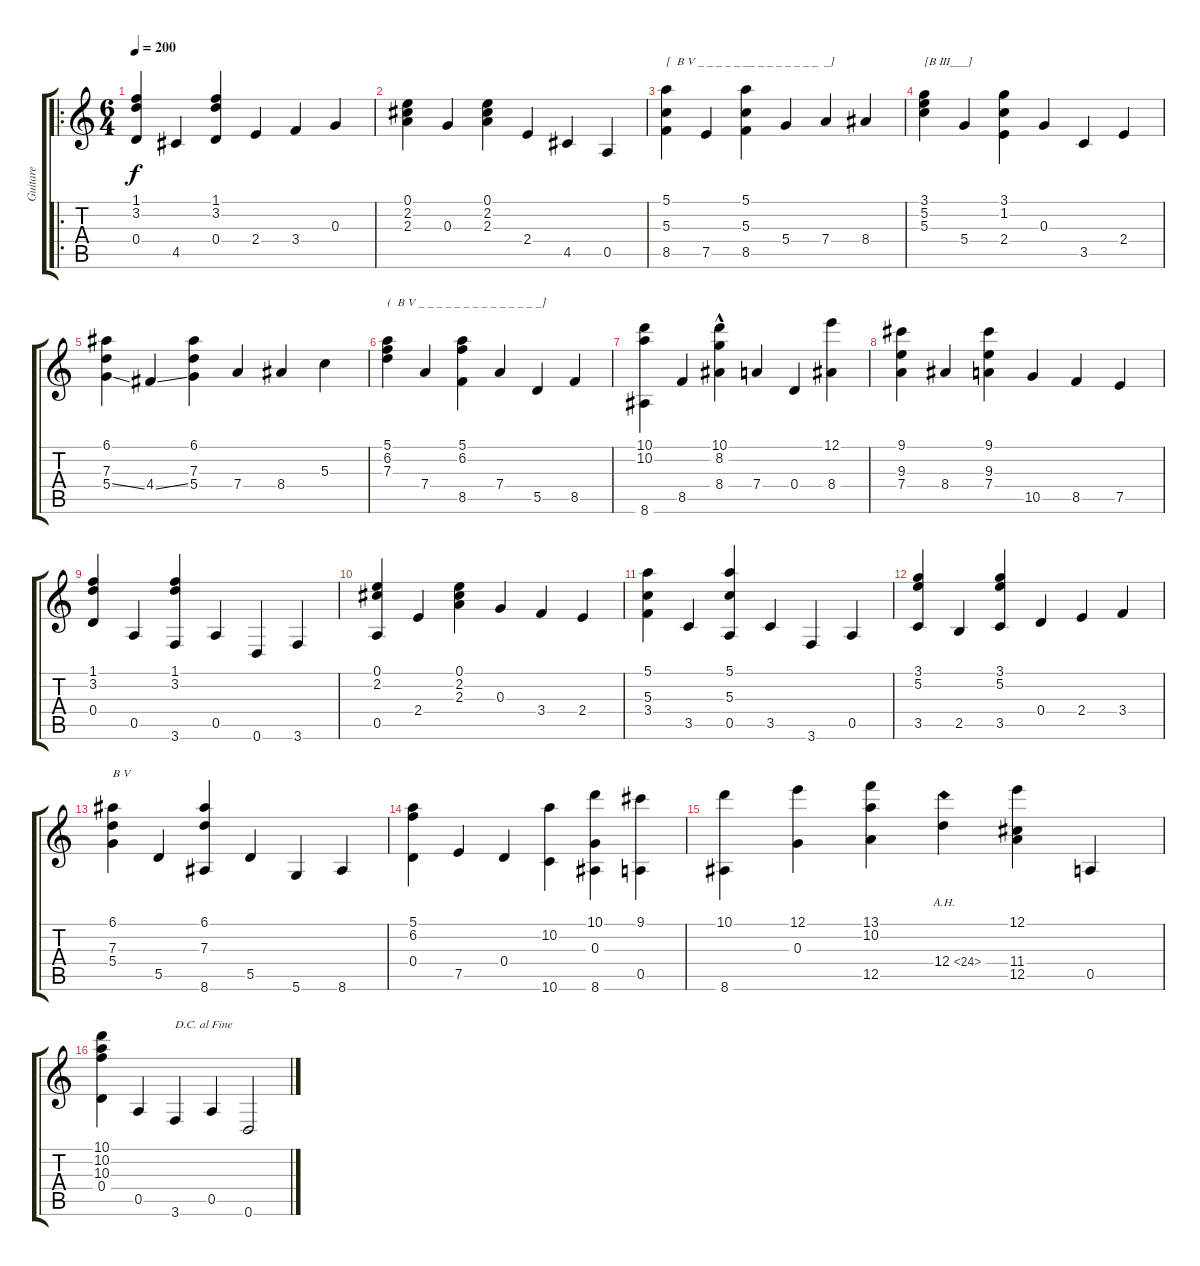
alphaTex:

\track ("Guitare" "Guitare") {instrument acousticguitarnylon}
\staff {score tabs}
\tuning (E4 B3 G3 D3 A2 D2) {hide}
\ro
\ts (6 4)
\tempo 200
\clef g2
\ks c
(1.1 3.2 0.4).4{dy f} 4.5.4 (1.1 3.2 0.4).4 2.4.4 3.4.4 0.3.4 |
(0.1 2.2 2.3).4 0.3.4 (0.1 2.2 2.3).4 2.4.4 4.5.4 0.5.4 |
(5.1 5.3 8.5).4{txt "[  B V _ _ _ _ _ __ _ _ _ _ _ _ _  _]"} 7.5.4 (5.1 5.3 8.5).4 5.4.4 7.4.4 8.4.4 |
(3.1 5.2 5.3).4{txt "[B III___]"} 5.4.4 (3.1 1.2 2.4).4 0.3.4 3.5.4 2.4.4 |
(6.1 7.3 5.4{ss}).4 4.4{ss}.4 (6.1 7.3 5.4).4 7.4.4 8.4.4 5.3.4 |
(5.1 6.2 7.3).4{txt "(  B V _ _ _ _ _ _ _ _ _ _ _ _ _ _]"} 7.4.4 (5.1 6.2 8.5).4 7.4.4 5.5.4 8.5.4 |
(10.1 10.2 8.6).4 8.5.4 (10.1{hac} 8.2{hac} 8.4).4 7.4.4 0.4.4 (12.1 8.4).4 |
(9.1 9.3 7.4).4 8.4.4 (9.1 9.3 7.4).4 10.5.4 8.5.4 7.5.4 |
(1.1 3.2 0.4).4 0.5.4 (1.1 3.2 3.6).4 0.5.4 0.6.4 3.6.4 |
(0.1 2.2 0.5).4 2.4.4 (0.1 2.2 2.3).4 0.3.4 3.4.4 2.4.4 |
(5.1 5.3 3.4).4 3.5.4 (5.1 5.3 0.5).4 3.5.4 3.6.4 0.5.4 |
(3.1 5.2 3.5).4 2.5.4 (3.1 5.2 3.5).4 0.4.4 2.4.4 3.4.4 |
(6.1 7.3 5.4).4{txt "B V"} 5.5.4 (6.1 7.3 8.6).4 5.5.4 5.6.4 8.6.4 |
(5.1 6.2 0.4).4 7.5.4 0.4.4 (10.2 10.6).4 (10.1 0.3 8.6).4 (9.1 0.5).4 |
(10.1 8.6).4 (12.1 0.3).4 (13.1 10.2 12.5).4 12.4{ah 12}.4 (12.1 11.4 12.5).4 0.5.4 |
(10.1 10.2 10.3 0.4).4 0.5.4 3.6.4{txt "D.C. al Fine"} 0.5.4 0.6.2
